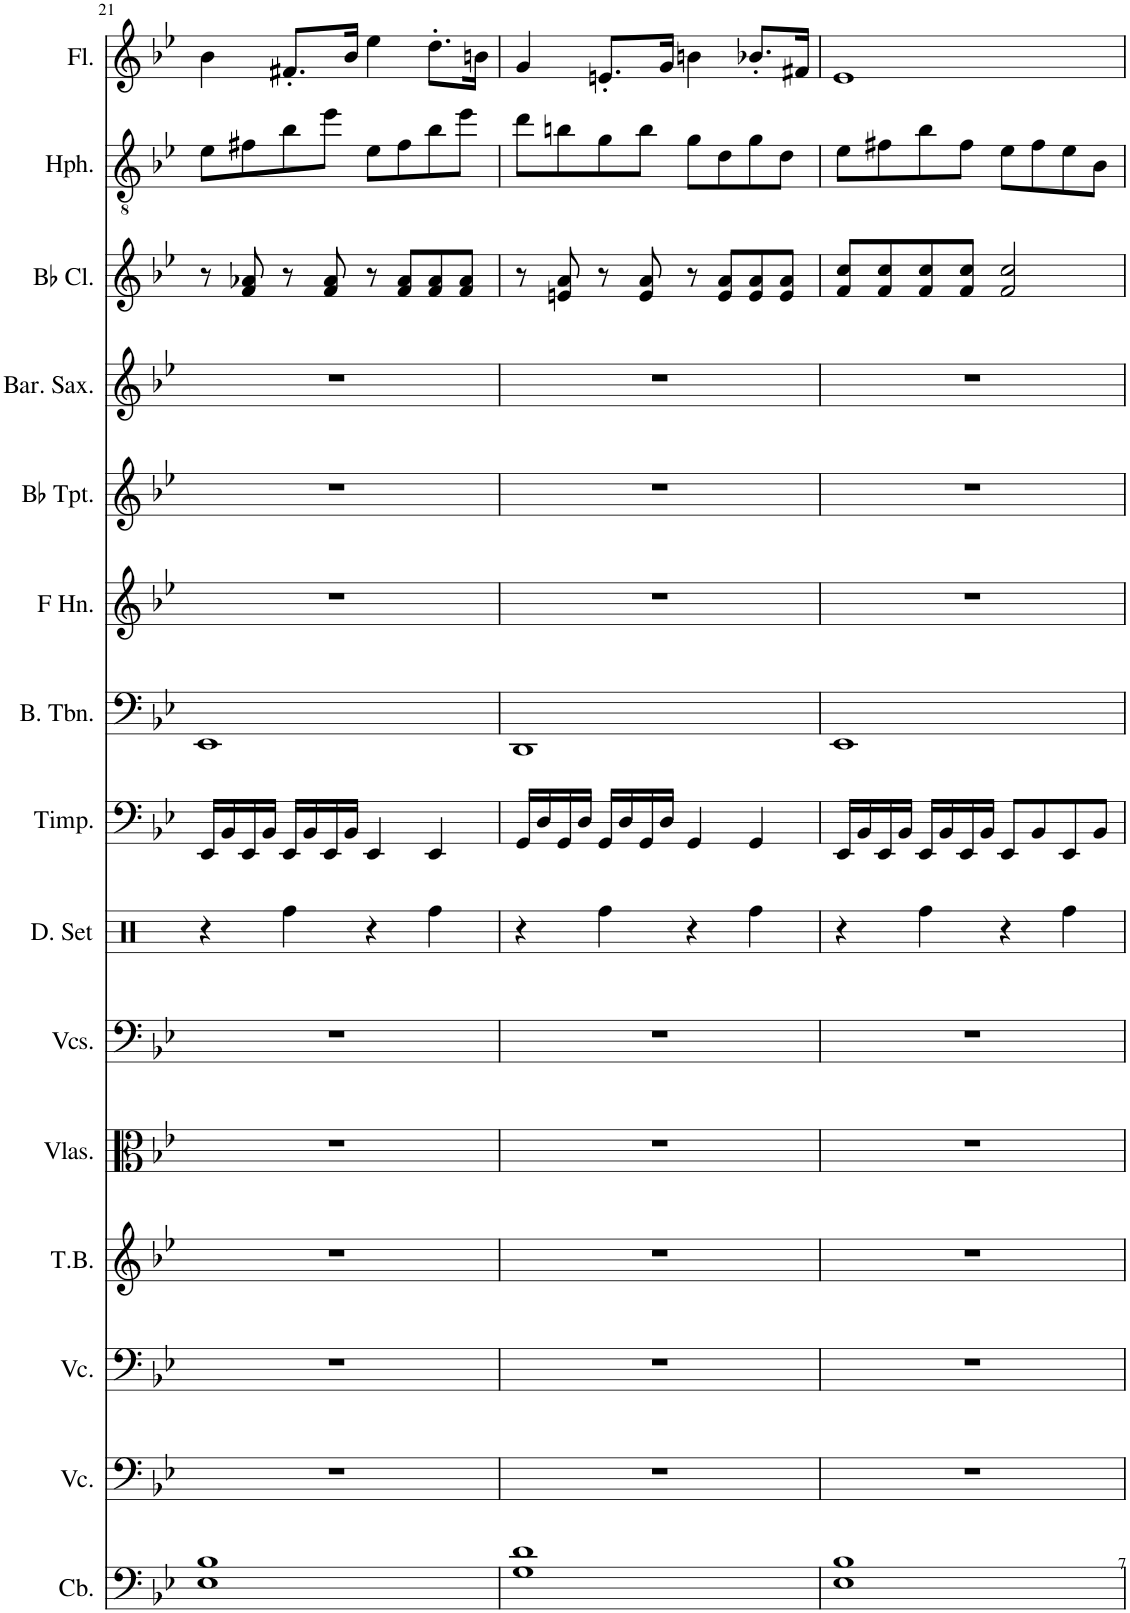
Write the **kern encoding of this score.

**kern	**kern	**kern	**kern	**kern	**kern	**kern	**kern	**kern	**kern	**kern	**kern	**kern	**kern	**kern
*part15	*part14	*part13	*part12	*part11	*part10	*part9	*part8	*part7	*part6	*part5	*part4	*part3	*part2	*part1
*staff15	*staff14	*staff13	*staff12	*staff11	*staff10	*staff9	*staff8	*staff7	*staff6	*staff5	*staff4	*staff3	*staff2	*staff1
*I"Contrabass, Cb.	*I"Violoncello, Vcl.	*I"Violoncello, pizz.	*I"Tubular Bells, Chimes	*I"Violas	*I"Violoncellos, Vl.I	*I"Drumset, Perc.	*I"Timpani, Timp.	*I"Bass Trombone, Tb.	*I"Horn in F, Hn.	*I"Bb Trumpet, Tr.	*I"Baritone Saxophone, Sax.	*I"Bb Clarinet, Cl.	*I"Heckelphone-clarinet, Ob.	*I"Flute, Fl.
*I'Cb.	*I'Vc.	*I'Vc.	*I'T.B.	*I'Vlas.	*I'Vcs.	*I'D. Set	*I'Timp.	*I'B. Tbn.	*I'F Hn.	*I'Bb Tpt.	*I'Bar. Sax.	*I'Bb Cl.	*I'Hph.	*I'Fl.
!!LO:PB:g=z
*clefF4	*clefF4	*clefF4	*clefG2	*clefC3	*clefF4	*clefX	*clefF4	*clefF4	*clefG2	*clefG2	*clefG2	*clefG2	*clefGv2	*clefG2
*Trd7c12	*	*	*	*	*	*	*	*	*Trd4c7	*Trd1c2	*Trd12c21	*Trd1c2	*	*
*k[b-e-]	*k[b-e-]	*k[b-e-]	*k[b-e-]	*k[b-e-]	*k[b-e-]	*k[]	*k[b-e-]	*k[b-e-]	*k[b-e-]	*k[b-e-]	*k[b-e-]	*k[b-e-]	*k[b-e-]	*k[b-e-]
*M4/4	*M4/4	*M4/4	*M4/4	*M4/4	*M4/4	*M4/4	*M4/4	*M4/4	*M4/4	*M4/4	*M4/4	*M4/4	*M4/4	*M4/4
=21	=21	=21	=21	=21	=21	=21	=21	=21	=21	=21	=21	=21	=21	=21
1E- 1B-	1r	1r	1r	1r	1r	4r	16EE-/LL	1EE-	1r	1r	1r	8r	8e-\L	4b-\
.	.	.	.	.	.	.	16BB-/	.	.	.	.	.	.	.
.	.	.	.	.	.	.	16EE-/	.	.	.	.	8f/ 8a-X/	8f#X\	.
.	.	.	.	.	.	.	16BB-/JJ	.	.	.	.	.	.	.
.	.	.	.	.	.	4Rff\	16EE-/LL	.	.	.	.	8r	8b-\	8.f#X'/L
.	.	.	.	.	.	.	16BB-/	.	.	.	.	.	.	.
.	.	.	.	.	.	.	16EE-/	.	.	.	.	8f/ 8a-/	8ee-\J	.
.	.	.	.	.	.	.	16BB-/JJ	.	.	.	.	.	.	16b-/Jk
.	.	.	.	.	.	4r	4EE-/	.	.	.	.	8r	8e-\L	4ee-\
.	.	.	.	.	.	.	.	.	.	.	.	8f/ 8a-/L	8f#\	.
.	.	.	.	.	.	4Rff\	4EE-/	.	.	.	.	8f/ 8a-/	8b-\	8.dd'\L
.	.	.	.	.	.	.	.	.	.	.	.	8f/ 8a-/J	8ee-\J	.
.	.	.	.	.	.	.	.	.	.	.	.	.	.	16bn\Jk
=22	=22	=22	=22	=22	=22	=22	=22	=22	=22	=22	=22	=22	=22	=22
1G 1d	1r	1r	1r	1r	1r	4r	16GG/LL	1DD	1r	1r	1r	8r	8dd\L	4g/
.	.	.	.	.	.	.	16D/	.	.	.	.	.	.	.
.	.	.	.	.	.	.	16GG/	.	.	.	.	8en/ 8a/	8bn\	.
.	.	.	.	.	.	.	16D/JJ	.	.	.	.	.	.	.
.	.	.	.	.	.	4Rff\	16GG/LL	.	.	.	.	8r	8g\	8.en'/L
.	.	.	.	.	.	.	16D/	.	.	.	.	.	.	.
.	.	.	.	.	.	.	16GG/	.	.	.	.	8e/ 8a/	8b\J	.
.	.	.	.	.	.	.	16D/JJ	.	.	.	.	.	.	16g/Jk
.	.	.	.	.	.	4r	4GG/	.	.	.	.	8r	8g\L	4bn\
.	.	.	.	.	.	.	.	.	.	.	.	8e/ 8a/L	8d\	.
.	.	.	.	.	.	4Rff\	4GG/	.	.	.	.	8e/ 8a/	8g\	8.b-X'/L
.	.	.	.	.	.	.	.	.	.	.	.	8e/ 8a/J	8d\J	.
.	.	.	.	.	.	.	.	.	.	.	.	.	.	16f#X/Jk
=23	=23	=23	=23	=23	=23	=23	=23	=23	=23	=23	=23	=23	=23	=23
1E- 1B-	1r	1r	1r	1r	1r	4r	16EE-/LL	1EE-	1r	1r	1r	8f/ 8cc/L	8e-\L	1e-
.	.	.	.	.	.	.	16BB-/	.	.	.	.	.	.	.
.	.	.	.	.	.	.	16EE-/	.	.	.	.	8f/ 8cc/	8f#X\	.
.	.	.	.	.	.	.	16BB-/JJ	.	.	.	.	.	.	.
.	.	.	.	.	.	4Rff\	16EE-/LL	.	.	.	.	8f/ 8cc/	8b-\	.
.	.	.	.	.	.	.	16BB-/	.	.	.	.	.	.	.
.	.	.	.	.	.	.	16EE-/	.	.	.	.	8f/ 8cc/J	8f#\J	.
.	.	.	.	.	.	.	16BB-/JJ	.	.	.	.	.	.	.
.	.	.	.	.	.	4r	8EE-/L	.	.	.	.	2f/ 2cc/	8e-\L	.
.	.	.	.	.	.	.	8BB-/	.	.	.	.	.	8f#\	.
.	.	.	.	.	.	4Rff\	8EE-/	.	.	.	.	.	8e-\	.
.	.	.	.	.	.	.	8BB-/J	.	.	.	.	.	8B-\J	.
=	=	=	=	=	=	=	=	=	=	=	=	=	=	=
*-	*-	*-	*-	*-	*-	*-	*-	*-	*-	*-	*-	*-	*-	*-
